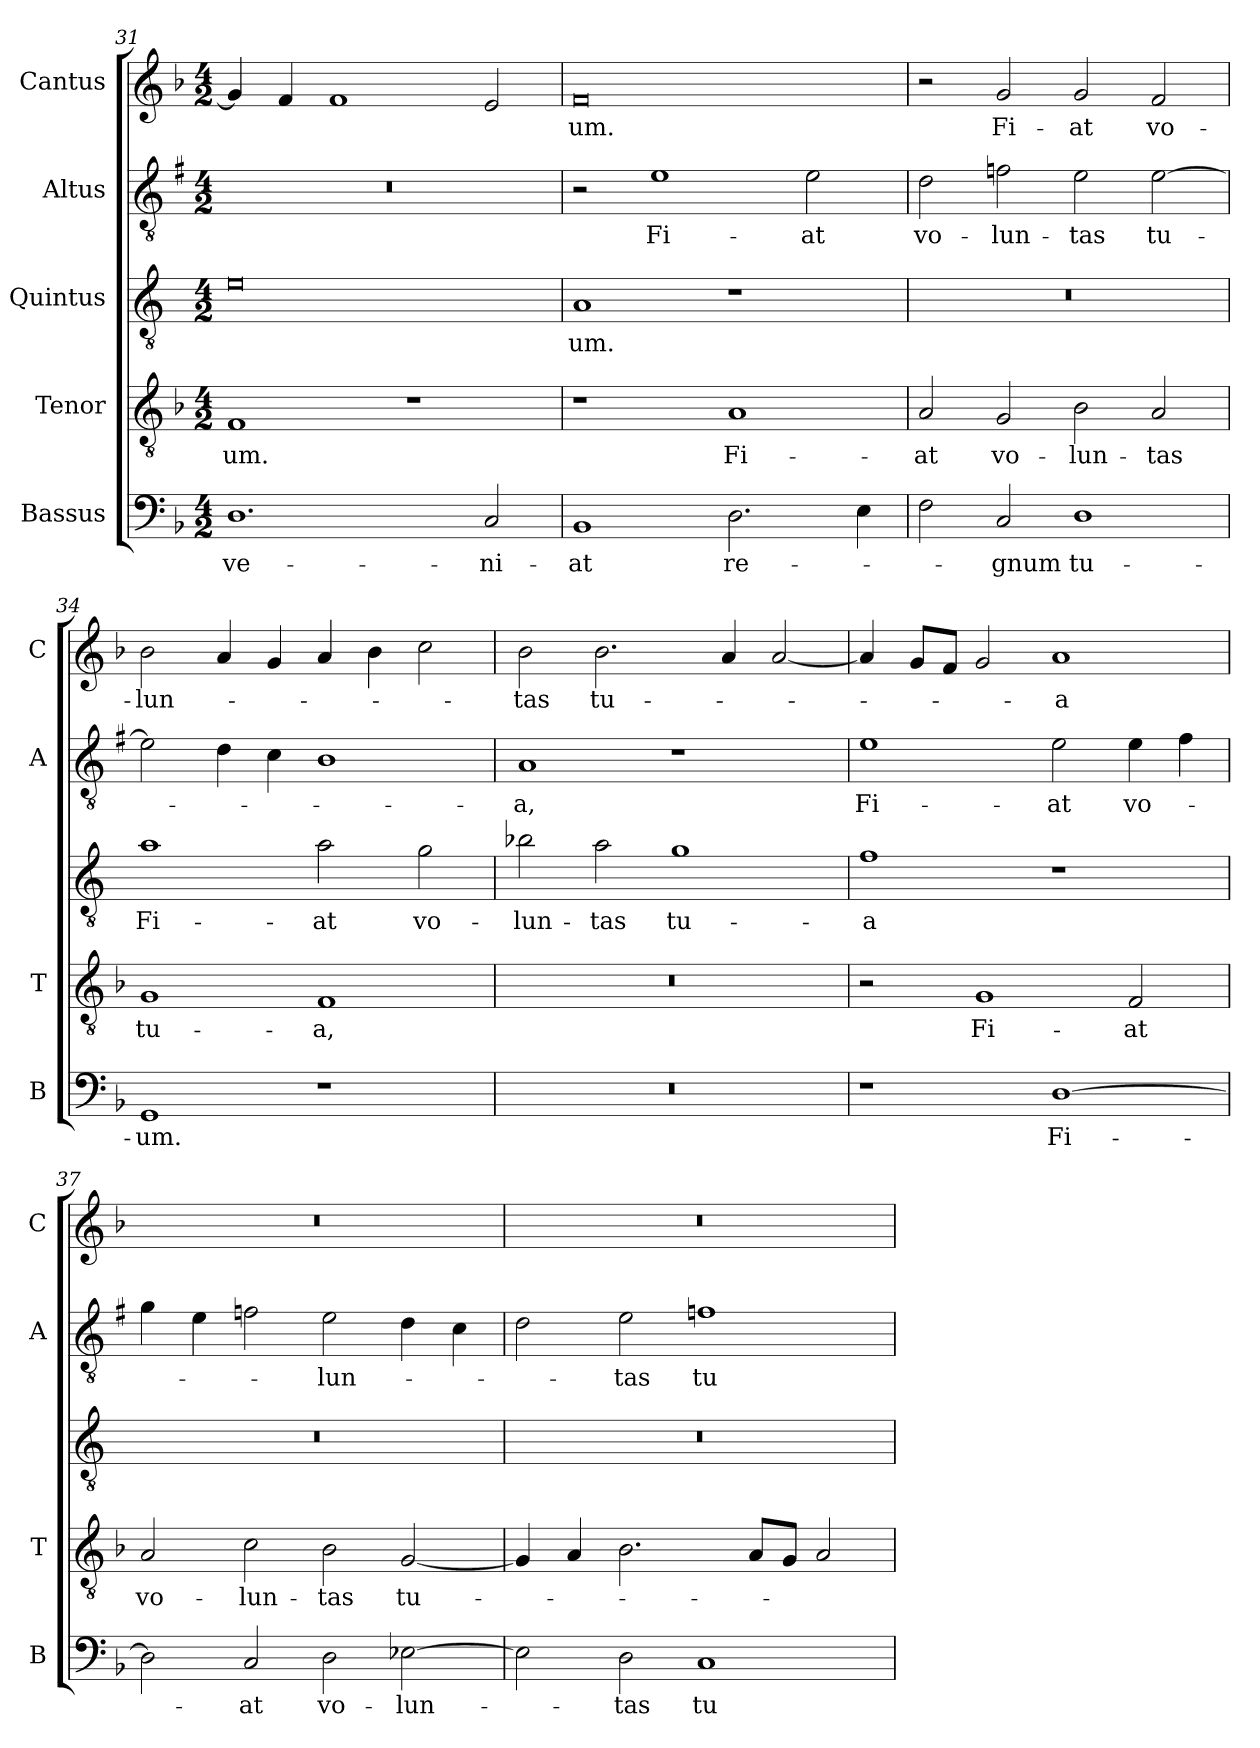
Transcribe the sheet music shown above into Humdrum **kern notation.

**kern	**text	**kern	**text	**kern	**text	**kern	**text	**kern	**text
*part5	*part5	*part4	*part4	*part3	*part3	*part2	*part2	*part1	*part1
*staff5	*staff5	*staff4	*staff4	*staff3	*staff3	*staff2	*staff2	*staff1	*staff1
*I"Bassus	*	*I"Tenor	*	*I"Quintus	*	*I"Altus	*	*I"Cantus	*
*I'B	*	*I'T	*	*	*	*I'A	*	*I'C	*
*clefF4	*	*clefGv2	*	*clefGv2	*	*clefGv2	*	*clefG2	*
*	*	*	*	*ITrd4c7	*	*ITrd1c2	*	*	*
*k[b-]	*	*k[b-]	*	*k[b-]	*	*k[b-]	*	*k[b-]	*
*F:	*	*F:	*	*F:	*	*F:	*	*F:	*
*M4/2	*	*M4/2	*	*M4/2	*	*M4/2	*	*M4/2	*
=31	=31	=31	=31	=31	=31	=31	=31	=31	=31
!	!LO:LY:b	!	!LO:LY:b	!	!	!	!	!	!
1.D	-ve-	1F	-um.	0A	.	0r	.	4g/]	.
.	.	.	.	.	.	.	.	4f/	.
.	.	.	.	.	.	.	.	1f	.
.	.	1r	.	.	.	.	.	.	.
!	!LO:LY:b	!	!	!	!	!	!	!	!
2C/	-ni-	.	.	.	.	.	.	2e/	.
=32	=32	=32	=32	=32	=32	=32	=32	=32	=32
!	!LO:LY:b	!	!	!	!LO:LY:b	!	!	!	!LO:LY:b
1BB-	-at	1r	.	1D	-um.	2r	.	0f	-um.
!	!	!	!	!	!	!	!LO:LY:b	!	!
.	.	.	.	.	.	1d	Fi-	.	.
!	!LO:LY:b	!	!LO:LY:b	!	!	!	!	!	!
2.D\	re-	1A	Fi-	1r	.	.	.	.	.
!	!	!	!	!	!	!	!LO:LY:b	!	!
.	.	.	.	.	.	2d\	-at	.	.
4E\	.	.	.	.	.	.	.	.	.
=33	=33	=33	=33	=33	=33	=33	=33	=33	=33
!	!	!	!LO:LY:b	!	!	!	!LO:LY:b	!	!
2F\	.	2A/	-at	0r	.	2c\	vo-	2r	.
!	!LO:LY:b	!	!LO:LY:b	!	!	!	!LO:LY:b	!	!LO:LY:b
2C/	-gnum	2G/	vo-	.	.	2e-X\	-lun-	2g/	Fi-
!	!LO:LY:b	!	!LO:LY:b	!	!	!	!LO:LY:b	!	!LO:LY:b
1D	tu-	2B-\	-lun-	.	.	2d\	-tas	2g/	-at
!	!	!	!LO:LY:b	!	!	!	!LO:LY:b	!	!LO:LY:b
.	.	2A/	-tas	.	.	[2d\	tu-	2f/	vo-
=34	=34	=34	=34	=34	=34	=34	=34	=34	=34
!	!LO:LY:b	!	!LO:LY:b	!	!LO:LY:b	!	!	!	!LO:LY:b
1GG	-um.	1G	tu-	1d	Fi-	2d\]	.	2b-\	-lun-
.	.	.	.	.	.	4c\	.	4a/	.
.	.	.	.	.	.	4B-\	.	4g/	.
!	!	!	!LO:LY:b	!	!LO:LY:b	!	!	!	!
1r	.	1F	-a,	2d\	-at	1A	.	4a/	.
.	.	.	.	.	.	.	.	4b-\	.
!	!	!	!	!	!LO:LY:b	!	!	!	!
.	.	.	.	2c\	vo-	.	.	2cc\	.
=35	=35	=35	=35	=35	=35	=35	=35	=35	=35
!	!	!	!	!	!LO:LY:b	!	!LO:LY:b	!	!LO:LY:b
0r	.	0r	.	2e-X\	-lun-	1G	-a,	2b-\	-tas
!	!	!	!	!	!LO:LY:b	!	!	!	!LO:LY:b
.	.	.	.	2d\	-tas	.	.	2.b-\	tu-
!	!	!	!	!	!LO:LY:b	!	!	!	!
.	.	.	.	1c	tu-	1r	.	.	.
.	.	.	.	.	.	.	.	4a/	.
.	.	.	.	.	.	.	.	[2a/	.
!!LO:PB:g=z
=36	=36	=36	=36	=36	=36	=36	=36	=36	=36
!	!	!	!	!	!LO:LY:b	!	!LO:LY:b	!	!
1r	.	2r	.	1B-	-a	1d	Fi-	4a/]	.
.	.	.	.	.	.	.	.	8g/L	.
.	.	.	.	.	.	.	.	8f/J	.
!	!	!	!LO:LY:b	!	!	!	!	!	!
.	.	1G	Fi-	.	.	.	.	2g/	.
!	!LO:LY:b	!	!	!	!	!	!LO:LY:b	!	!LO:LY:b
[1D	Fi-	.	.	1r	.	2d\	-at	1a	-a
!	!	!	!LO:LY:b	!	!	!	!LO:LY:b	!	!
.	.	2F/	-at	.	.	4d\	vo-	.	.
.	.	.	.	.	.	4e\	.	.	.
=37	=37	=37	=37	=37	=37	=37	=37	=37	=37
!	!	!	!LO:LY:b	!	!	!	!	!	!
2D\]	.	2A/	vo-	0r	.	4f\	.	0r	.
.	.	.	.	.	.	4d\	.	.	.
!	!LO:LY:b	!	!LO:LY:b	!	!	!	!	!	!
2C/	-at	2c\	-lun-	.	.	2e-X\	.	.	.
!	!LO:LY:b	!	!LO:LY:b	!	!	!	!LO:LY:b	!	!
2D\	vo-	2B-\	-tas	.	.	2d\	-lun-	.	.
!	!LO:LY:b	!	!LO:LY:b	!	!	!	!	!	!
[2E-X\	-lun-	[2G/	tu-	.	.	4c\	.	.	.
.	.	.	.	.	.	4B-\	.	.	.
=38	=38	=38	=38	=38	=38	=38	=38	=38	=38
2E-\]	.	4G/]	.	0r	.	2c\	.	0r	.
.	.	4A/	.	.	.	.	.	.	.
!	!LO:LY:b	!	!	!	!	!	!LO:LY:b	!	!
2D\	-tas	2.B-\	.	.	.	2d\	-tas	.	.
!	!LO:LY:b	!	!	!	!	!	!LO:LY:b	!	!
1C	tu-	.	.	.	.	1e-X	tu-	.	.
.	.	8A/L	.	.	.	.	.	.	.
.	.	8G/J	.	.	.	.	.	.	.
.	.	2A/	.	.	.	.	.	.	.
=	=	=	=	=	=	=	=	=	=
*-	*-	*-	*-	*-	*-	*-	*-	*-	*-
